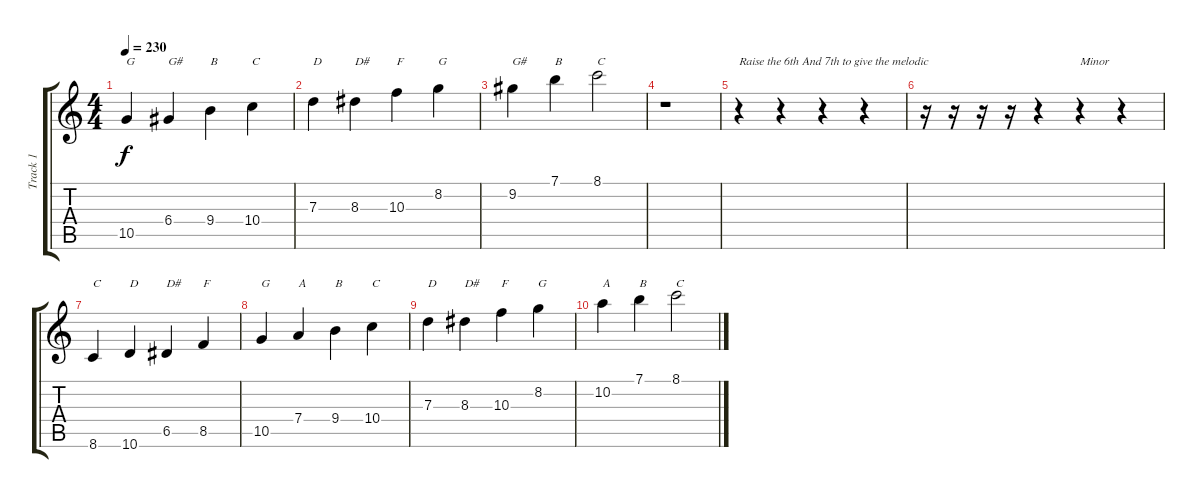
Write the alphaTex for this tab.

\track ("Track 1" "Track 1") {instrument overdrivenguitar}
\staff {score tabs}
\tuning (E4 B3 G3 D3 A2 E2) {hide}
\ts (4 4)
\tempo 230
\clef g2
\ks c
10.5.4{txt "G" dy f} 6.4.4{txt "G#"} 9.4.4{txt "B"} 10.4.4{txt "C"} |
7.3.4{txt "D"} 8.3.4{txt "D#"} 10.3.4{txt "F"} 8.2.4{txt "G"} |
9.2.4{txt "G#"} 7.1.4{txt "B"} 8.1.2{txt "C"} |
r.1 |
r.4{txt "Raise the 6th And 7th to give the melodic"} r.4 r.4 r.4 |
r.16 r.16 r.16 r.16 r.4 r.4{txt "Minor"} r.4 |
8.6.4{txt "C"} 10.6.4{txt "D"} 6.5.4{txt "D#"} 8.5.4{txt "F"} |
10.5.4{txt "G"} 7.4.4{txt "A"} 9.4.4{txt "B"} 10.4.4{txt "C"} |
7.3.4{txt "D"} 8.3.4{txt "D#"} 10.3.4{txt "F"} 8.2.4{txt "G"} |
10.2.4{txt "A"} 7.1.4{txt "B"} 8.1.2{txt "C"}
